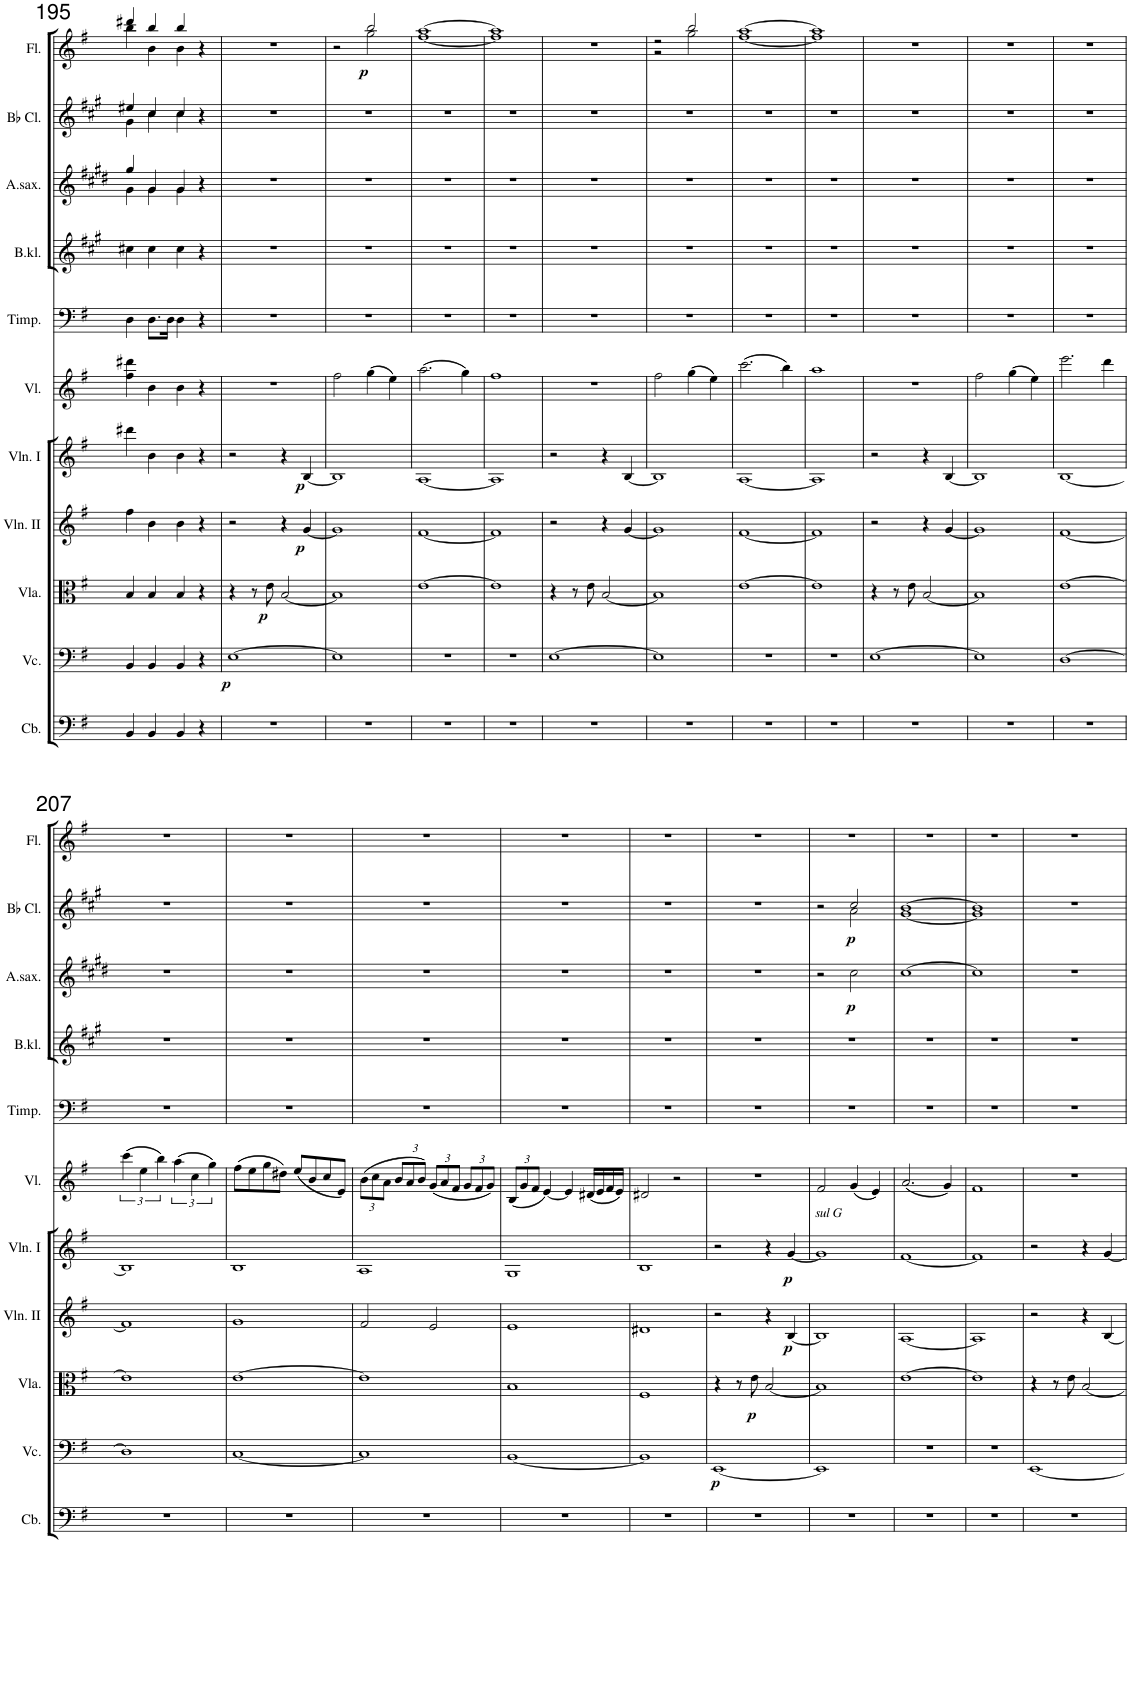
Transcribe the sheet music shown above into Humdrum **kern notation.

**kern	**kern	**dynam	**kern	**dynam	**kern	**dynam	**kern	**dynam	**kern	**kern	**kern	**kern	**dynam	**kern	**dynam	**kern	**dynam
*part11	*part10	*part10	*part9	*part9	*part8	*part8	*part7	*part7	*part6	*part5	*part4	*part3	*part3	*part2	*part2	*part1	*part1
*staff11	*staff10	*staff10	*staff9	*staff9	*staff8	*staff8	*staff7	*staff7	*staff6	*staff5	*staff4	*staff3	*staff3	*staff2	*staff2	*staff1	*staff1
*I"Contrabasses	*I"Violoncellos	*	*I"Violas	*	*I"Violins II	*	*I"Violins I	*	*I"Violine	*I"Timpani	*I"Bassklarinette	*I"Altsaxophon	*	*I"Clarinets in Bb	*	*I"Flutes	*
*I'Cb.	*I'Vc.	*	*I'Vla.	*	*I'Vln. II	*	*I'Vln. I	*	*I'Vl.	*I'Timp.	*I'B.kl.	*I'A.sax.	*	*	*	*I'Fl.	*
!!LO:PB:g=z
*clefF4	*clefF4	*	*clefC3	*	*clefG2	*	*clefG2	*	*clefG2	*clefF4	*clefG2	*clefG2	*	*clefG2	*	*clefG2	*
*Trd7c12	*	*	*	*	*	*	*	*	*	*	*Trd8c14	*Trd5c9	*	*Trd1c2	*	*	*
*k[f#]	*k[f#]	*	*k[f#]	*	*k[f#]	*	*k[f#]	*	*k[f#]	*k[f#]	*k[f#c#g#]	*k[f#c#g#d#]	*	*k[f#c#g#]	*	*k[f#]	*
*M4/4	*M4/4	*	*M4/4	*	*M4/4	*	*M4/4	*	*M4/4	*M4/4	*M4/4	*M4/4	*	*M4/4	*	*M4/4	*
*met(c)	*met(c)	*	*met(c)	*	*met(c)	*	*met(c)	*	*met(c)	*met(c)	*met(c)	*met(c)	*	*met(c)	*	*met(c)	*
=195	=195	=195	=195	=195	=195	=195	=195	=195	=195	=195	=195	=195	=195	=195	=195	=195	=195
*	*	*	*	*	*^	*	*^	*	*	*	*	*^	*	*^	*	*^	*
4BB/	4BB/	.	4B/	.	4ff#\	2.ryy	.	4ddd#X\	2.ryy	.	4ff#\ 4ddd#X\	4D\	4cc#X\	4gg#/	4g#\	.	4ee#X/	4g#\	.	4ddd#X/	4bb\	.
4BB/	4BB/	.	4B/	.	4b\	.	.	4b\	.	.	4b\	8.D\L	4cc#\	4g#/	4g#\	.	4cc#/	4cc#\	.	4bb/	4b\	.
.	.	.	.	.	.	.	.	.	.	.	.	16D\Jk	.	.	.	.	.	.	.	.	.	.
4BB/	4BB/	.	4B/	.	4b\	.	.	4b\	.	.	4b\	4D\	4cc#\	4g#/	4g#\	.	4cc#/	4cc#\	.	4bb/	4b\	.
4r	4r	.	4r	.	4r	4ryy	.	4r	4ryy	.	4r	4r	4r	4r	4ryy	.	4r	4ryy	.	4r	4ryy	.
=196	=196	=196	=196	=196	=196	=196	=196	=196	=196	=196	=196	=196	=196	=196	=196	=196	=196	=196	=196	=196	=196	=196
!	!	!LO:DY:b	!	!	!	!	!	!	!	!	!	!	!	!	!	!	!	!	!	!	!	!
*	*	*	*	*	*v	*v	*	*	*	*	*	*	*	*v	*v	*	*v	*v	*	*v	*v	*
*	*	*	*	*	*	*	*v	*v	*	*	*	*	*	*	*	*	*	*
1r	[1E	p	4r	.	2r	.	2r	.	1r	1r	1r	1r	.	1r	.	1r	.
.	.	.	8r	.	.	.	.	.	.	.	.	.	.	.	.	.	.
!	!	!	!	!LO:DY:b	!	!	!	!	!	!	!	!	!	!	!	!	!
.	.	.	8e\	p	.	.	.	.	.	.	.	.	.	.	.	.	.
.	.	.	[2B/	.	4r	.	4r	.	.	.	.	.	.	.	.	.	.
!	!	!	!	!	!	!LO:DY:b	!	!LO:DY:b	!	!	!	!	!	!	!	!	!
.	.	.	.	.	[4g/	p	[4B/	p	.	.	.	.	.	.	.	.	.
=197	=197	=197	=197	=197	=197	=197	=197	=197	=197	=197	=197	=197	=197	=197	=197	=197	=197
*	*	*	*	*	*	*	*	*	*	*	*	*	*	*	*	*^	*
1r	1E]	.	1B]	.	1g]	.	1B]	.	2ff#\	1r	1r	1r	.	1r	.	2r	2ryy	.
!	!	!	!	!	!	!	!	!	!	!	!	!	!	!	!	!	!	!LO:DY:b
.	.	.	.	.	.	.	.	.	(4gg\	.	.	.	.	.	.	2bb/	2gg\	p
.	.	.	.	.	.	.	.	.	4ee\)	.	.	.	.	.	.	.	.	.
=198	=198	=198	=198	=198	=198	=198	=198	=198	=198	=198	=198	=198	=198	=198	=198	=198	=198	=198
1r	1r	.	[1e	.	[1f#	.	[1A	.	(2.aa\	1r	1r	1r	.	1r	.	[1aa	[1ff#	.
.	.	.	.	.	.	.	.	.	4gg\)	.	.	.	.	.	.	.	.	.
=199	=199	=199	=199	=199	=199	=199	=199	=199	=199	=199	=199	=199	=199	=199	=199	=199	=199	=199
1r	1r	.	1e]	.	1f#]	.	1A]	.	1ff#	1r	1r	1r	.	1r	.	1aa]	1ff#]	.
*	*	*	*	*	*	*	*	*	*	*	*	*	*	*	*	*v	*v	*
=200	=200	=200	=200	=200	=200	=200	=200	=200	=200	=200	=200	=200	=200	=200	=200	=200	=200
1r	[1E	.	4r	.	2r	.	2r	.	1r	1r	1r	1r	.	1r	.	1r	.
.	.	.	8r	.	.	.	.	.	.	.	.	.	.	.	.	.	.
.	.	.	8e\	.	.	.	.	.	.	.	.	.	.	.	.	.	.
.	.	.	[2B/	.	4r	.	4r	.	.	.	.	.	.	.	.	.	.
.	.	.	.	.	[4g/	.	[4B/	.	.	.	.	.	.	.	.	.	.
=201	=201	=201	=201	=201	=201	=201	=201	=201	=201	=201	=201	=201	=201	=201	=201	=201	=201
*	*	*	*	*	*	*	*	*	*	*	*	*	*	*	*	*^	*
1r	1E]	.	1B]	.	1g]	.	1B]	.	2ff#\	1r	1r	1r	.	1r	.	2r	2r	.
.	.	.	.	.	.	.	.	.	(4gg\	.	.	.	.	.	.	2bb/	2gg\	.
.	.	.	.	.	.	.	.	.	4ee\)	.	.	.	.	.	.	.	.	.
=202	=202	=202	=202	=202	=202	=202	=202	=202	=202	=202	=202	=202	=202	=202	=202	=202	=202	=202
1r	1r	.	[1e	.	[1f#	.	[1A	.	(2.ccc\	1r	1r	1r	.	1r	.	[1aa	[1ff#	.
.	.	.	.	.	.	.	.	.	4bb\)	.	.	.	.	.	.	.	.	.
=203	=203	=203	=203	=203	=203	=203	=203	=203	=203	=203	=203	=203	=203	=203	=203	=203	=203	=203
1r	1r	.	1e]	.	1f#]	.	1A]	.	1aa	1r	1r	1r	.	1r	.	1aa]	1ff#]	.
*	*	*	*	*	*	*	*	*	*	*	*	*	*	*	*	*v	*v	*
=204	=204	=204	=204	=204	=204	=204	=204	=204	=204	=204	=204	=204	=204	=204	=204	=204	=204
1r	[1E	.	4r	.	2r	.	2r	.	1r	1r	1r	1r	.	1r	.	1r	.
.	.	.	8r	.	.	.	.	.	.	.	.	.	.	.	.	.	.
.	.	.	8e\	.	.	.	.	.	.	.	.	.	.	.	.	.	.
.	.	.	[2B/	.	4r	.	4r	.	.	.	.	.	.	.	.	.	.
.	.	.	.	.	[4g/	.	[4B/	.	.	.	.	.	.	.	.	.	.
=205	=205	=205	=205	=205	=205	=205	=205	=205	=205	=205	=205	=205	=205	=205	=205	=205	=205
1r	1E]	.	1B]	.	1g]	.	1B]	.	2ff#\	1r	1r	1r	.	1r	.	1r	.
.	.	.	.	.	.	.	.	.	(4gg\	.	.	.	.	.	.	.	.
.	.	.	.	.	.	.	.	.	4ee\)	.	.	.	.	.	.	.	.
=206	=206	=206	=206	=206	=206	=206	=206	=206	=206	=206	=206	=206	=206	=206	=206	=206	=206
1r	[1D	.	[1e	.	[1f#	.	[1B	.	2.eee\	1r	1r	1r	.	1r	.	1r	.
.	.	.	.	.	.	.	.	.	4ddd\	.	.	.	.	.	.	.	.
!!LO:LB:g=z
=207	=207	=207	=207	=207	=207	=207	=207	=207	=207	=207	=207	=207	=207	=207	=207	=207	=207
1r	1D]	.	1e]	.	1f#]	.	1B]	.	(6ccc\	1r	1r	1r	.	1r	.	1r	.
.	.	.	.	.	.	.	.	.	6ee\	.	.	.	.	.	.	.	.
.	.	.	.	.	.	.	.	.	6bb\)	.	.	.	.	.	.	.	.
.	.	.	.	.	.	.	.	.	(6aa\	.	.	.	.	.	.	.	.
.	.	.	.	.	.	.	.	.	6cc\	.	.	.	.	.	.	.	.
.	.	.	.	.	.	.	.	.	6gg\)	.	.	.	.	.	.	.	.
=208	=208	=208	=208	=208	=208	=208	=208	=208	=208	=208	=208	=208	=208	=208	=208	=208	=208
1r	[1C	.	[1e	.	1g	.	1B	.	(8ff#\L	1r	1r	1r	.	1r	.	1r	.
.	.	.	.	.	.	.	.	.	8ee\	.	.	.	.	.	.	.	.
.	.	.	.	.	.	.	.	.	8gg\	.	.	.	.	.	.	.	.
.	.	.	.	.	.	.	.	.	8dd#X\J)	.	.	.	.	.	.	.	.
.	.	.	.	.	.	.	.	.	(8ee/L	.	.	.	.	.	.	.	.
.	.	.	.	.	.	.	.	.	8b/	.	.	.	.	.	.	.	.
.	.	.	.	.	.	.	.	.	8cc/	.	.	.	.	.	.	.	.
.	.	.	.	.	.	.	.	.	8e/J)	.	.	.	.	.	.	.	.
=209	=209	=209	=209	=209	=209	=209	=209	=209	=209	=209	=209	=209	=209	=209	=209	=209	=209
*	*	*	*	*	*	*	*	*	*Xbrackettup	*	*	*	*	*	*	*	*
1r	1C]	.	1e]	.	2f#/	.	1A	.	(12b\L	1r	1r	1r	.	1r	.	1r	.
.	.	.	.	.	.	.	.	.	12cc\	.	.	.	.	.	.	.	.
.	.	.	.	.	.	.	.	.	12a\J	.	.	.	.	.	.	.	.
.	.	.	.	.	.	.	.	.	12b/L	.	.	.	.	.	.	.	.
.	.	.	.	.	.	.	.	.	12a/	.	.	.	.	.	.	.	.
.	.	.	.	.	.	.	.	.	12b/J)	.	.	.	.	.	.	.	.
.	.	.	.	.	2e/	.	.	.	(12g/L	.	.	.	.	.	.	.	.
.	.	.	.	.	.	.	.	.	12a/	.	.	.	.	.	.	.	.
.	.	.	.	.	.	.	.	.	12f#/J	.	.	.	.	.	.	.	.
.	.	.	.	.	.	.	.	.	12g/L	.	.	.	.	.	.	.	.
.	.	.	.	.	.	.	.	.	12f#/	.	.	.	.	.	.	.	.
.	.	.	.	.	.	.	.	.	12g/J)	.	.	.	.	.	.	.	.
=210	=210	=210	=210	=210	=210	=210	=210	=210	=210	=210	=210	=210	=210	=210	=210	=210	=210
1r	[1BB	.	1B	.	1e	.	1G	.	(12B/L	1r	1r	1r	.	1r	.	1r	.
.	.	.	.	.	.	.	.	.	12g/	.	.	.	.	.	.	.	.
.	.	.	.	.	.	.	.	.	12f#/J	.	.	.	.	.	.	.	.
.	.	.	.	.	.	.	.	.	[4e/)	.	.	.	.	.	.	.	.
.	.	.	.	.	.	.	.	.	4e/]	.	.	.	.	.	.	.	.
.	.	.	.	.	.	.	.	.	(16d#X/LL	.	.	.	.	.	.	.	.
.	.	.	.	.	.	.	.	.	16e/	.	.	.	.	.	.	.	.
.	.	.	.	.	.	.	.	.	16f#/	.	.	.	.	.	.	.	.
.	.	.	.	.	.	.	.	.	16e/JJ)	.	.	.	.	.	.	.	.
=211	=211	=211	=211	=211	=211	=211	=211	=211	=211	=211	=211	=211	=211	=211	=211	=211	=211
1r	1BB]	.	1F#	.	1d#X	.	1B	.	2d#X/	1r	1r	1r	.	1r	.	1r	.
.	.	.	.	.	.	.	.	.	2r	.	.	.	.	.	.	.	.
=212	=212	=212	=212	=212	=212	=212	=212	=212	=212	=212	=212	=212	=212	=212	=212	=212	=212
!	!	!LO:DY:b	!	!	!	!	!	!	!	!	!	!	!	!	!	!	!
1r	[1EE	p	4r	.	2r	.	2r	.	1r	1r	1r	1r	.	1r	.	1r	.
.	.	.	8r	.	.	.	.	.	.	.	.	.	.	.	.	.	.
!	!	!	!	!LO:DY:b	!	!	!	!	!	!	!	!	!	!	!	!	!
.	.	.	8e\	p	.	.	.	.	.	.	.	.	.	.	.	.	.
.	.	.	[2B/	.	4r	.	4r	.	.	.	.	.	.	.	.	.	.
!	!	!	!	!	!	!LO:DY:b	!	!LO:DY:b	!	!	!	!	!	!	!	!	!
.	.	.	.	.	[4B/	p	[4g/	p	.	.	.	.	.	.	.	.	.
=213	=213	=213	=213	=213	=213	=213	=213	=213	=213	=213	=213	=213	=213	=213	=213	=213	=213
*	*	*	*	*	*	*	*	*	*	*	*	*	*	*^	*	*	*
!	!	!	!	!	!	!	!	!	!LO:TX:b:i:t=sul G	!	!	!	!	!	!	!	!	!
1r	1EE]	.	1B]	.	1B]	.	1g]	.	2f#/	1r	1r	2r	.	2r	2ryy	.	1r	.
!	!	!	!	!	!	!	!	!	!	!	!	!	!LO:DY:b	!	!	!LO:DY:b	!	!
.	.	.	.	.	.	.	.	.	(4g/	.	.	2cc#\	p	2cc#/	2a\	p	.	.
.	.	.	.	.	.	.	.	.	4e/)	.	.	.	.	.	.	.	.	.
=214	=214	=214	=214	=214	=214	=214	=214	=214	=214	=214	=214	=214	=214	=214	=214	=214	=214	=214
1r	1r	.	[1e	.	[1A	.	[1f#	.	(2.a/	1r	1r	[1cc#	.	[1b	[1g#	.	1r	.
.	.	.	.	.	.	.	.	.	4g/)	.	.	.	.	.	.	.	.	.
=215	=215	=215	=215	=215	=215	=215	=215	=215	=215	=215	=215	=215	=215	=215	=215	=215	=215	=215
1r	1r	.	1e]	.	1A]	.	1f#]	.	1f#	1r	1r	1cc#]	.	1b]	1g#]	.	1r	.
*	*	*	*	*	*	*	*	*	*	*	*	*	*	*v	*v	*	*	*
=216	=216	=216	=216	=216	=216	=216	=216	=216	=216	=216	=216	=216	=216	=216	=216	=216	=216
1r	[1EE	.	4r	.	2r	.	2r	.	1r	1r	1r	1r	.	1r	.	1r	.
.	.	.	8r	.	.	.	.	.	.	.	.	.	.	.	.	.	.
.	.	.	8e\	.	.	.	.	.	.	.	.	.	.	.	.	.	.
.	.	.	[2B/	.	4r	.	4r	.	.	.	.	.	.	.	.	.	.
.	.	.	.	.	[4B/	.	[4g/	.	.	.	.	.	.	.	.	.	.
=	=	=	=	=	=	=	=	=	=	=	=	=	=	=	=	=	=
*-	*-	*-	*-	*-	*-	*-	*-	*-	*-	*-	*-	*-	*-	*-	*-	*-	*-
